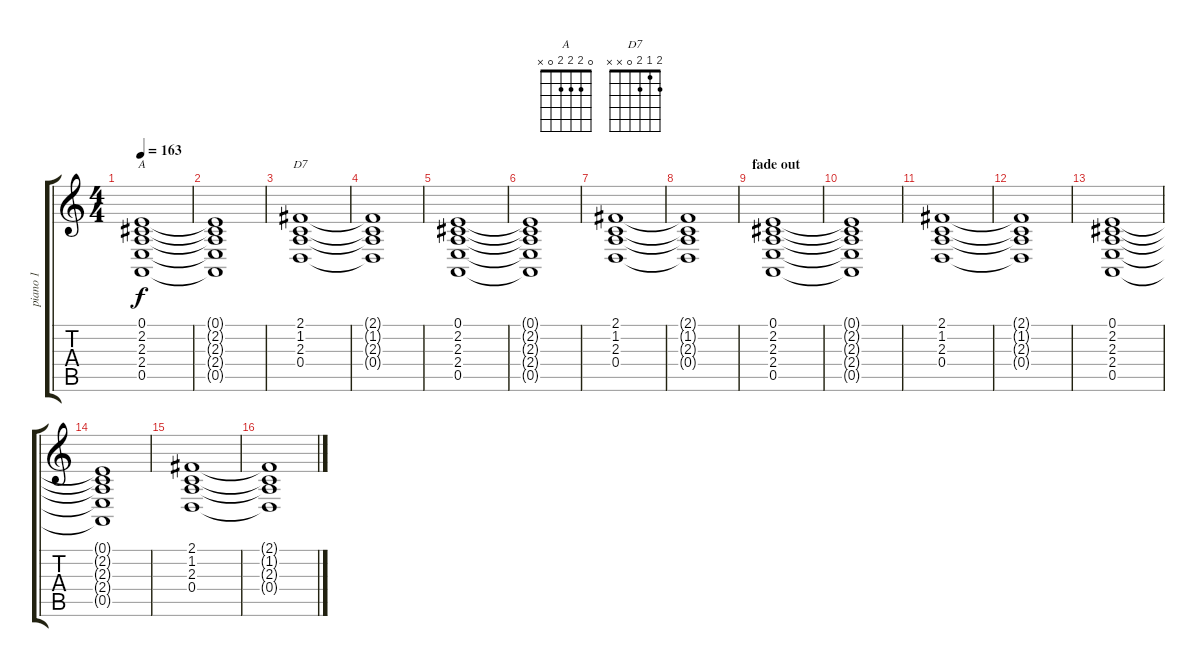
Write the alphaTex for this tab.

\track ("piano 1" "piano 1") {instrument brightacousticpiano}
\staff {score tabs}
\tuning (E4 B3 G3 D3 A2 E2) {hide}
\chord ("A" 0 2 2 2 0 x)
\chord ("D7" 2 1 2 0 x x)
\ts (4 4)
\tempo 163
\clef g2
\ks c
(0.1 2.2 2.3 2.4 0.5).1{ch "A" dy f} |
(0.1{t} 2.2{t} 2.3{t} 2.4{t} 0.5{t}).1 |
(2.1 1.2 2.3 0.4).1{ch "D7"} |
(2.1{t} 1.2{t} 2.3{t} 0.4{t}).1 |
(0.1 2.2 2.3 2.4 0.5).1 |
(0.1{t} 2.2{t} 2.3{t} 2.4{t} 0.5{t}).1 |
(2.1 1.2 2.3 0.4).1 |
(2.1{t} 1.2{t} 2.3{t} 0.4{t}).1 |
\section ("" "fade out")
(0.1 2.2 2.3 2.4 0.5).1 |
(0.1{t} 2.2{t} 2.3{t} 2.4{t} 0.5{t}).1 |
(2.1 1.2 2.3 0.4).1 |
(2.1{t} 1.2{t} 2.3{t} 0.4{t}).1 |
(0.1 2.2 2.3 2.4 0.5).1 |
(0.1{t} 2.2{t} 2.3{t} 2.4{t} 0.5{t}).1 |
(2.1 1.2 2.3 0.4).1 |
(2.1{t} 1.2{t} 2.3{t} 0.4{t}).1
